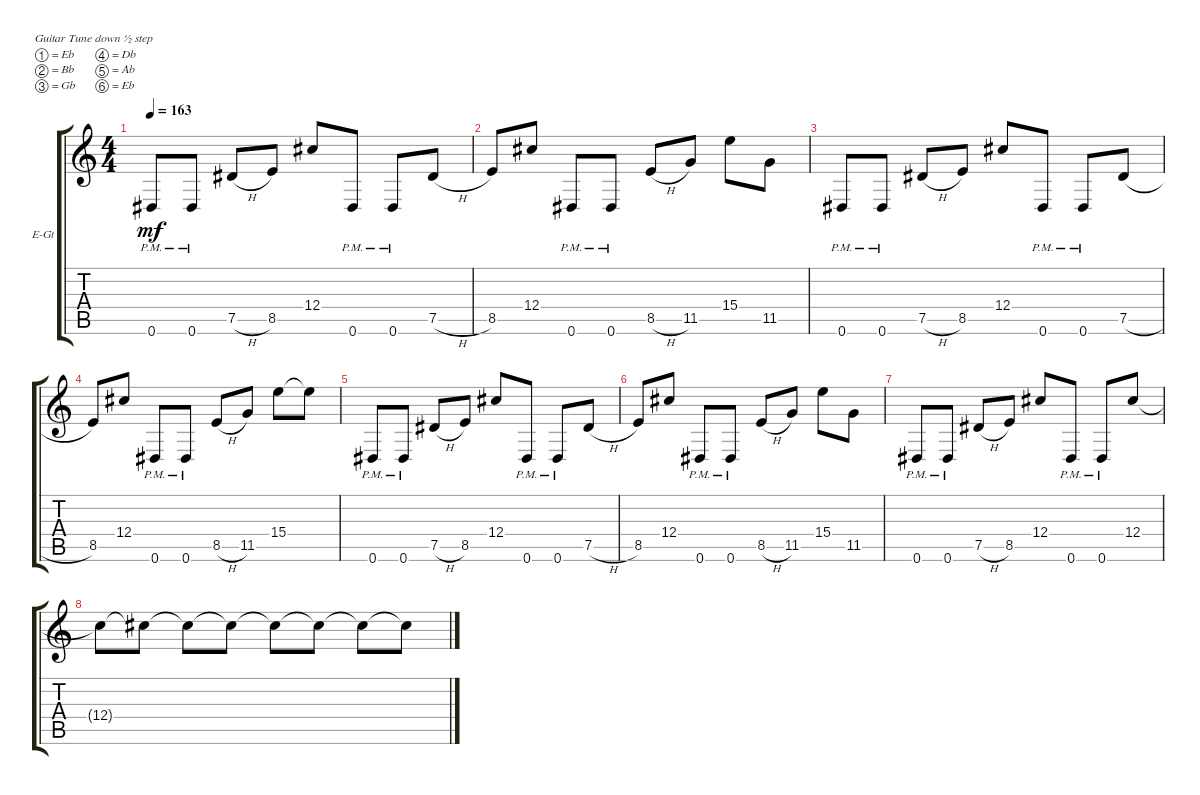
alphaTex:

\bracketExtendMode groupsimilarinstruments
\firstSystemTrackNameOrientation horizontal
\otherSystemsTrackNameOrientation horizontal
\track ("left" "E-Gt") {instrument distortionguitar}
\staff {score tabs}
\tuning (Eb4 Bb3 Gb3 Db3 Ab2 Eb2)
\ts (4 4)
\tempo 163
\clef g2
\ks c
0.6{pm}.8{dy mf} 0.6{pm}.8 7.5{h}.8 8.5.8 12.4.8 0.6{pm}.8 0.6{pm}.8 7.5{h}.8 |
8.5.8 12.4.8 0.6{pm}.8 0.6{pm}.8 8.5{h}.8 11.5.8 15.4.8 11.5.8 |
0.6{pm}.8 0.6{pm}.8 7.5{h}.8 8.5.8 12.4.8 0.6{pm}.8 0.6{pm}.8 7.5{h}.8 |
8.5.8 12.4.8 0.6{pm}.8 0.6{pm}.8 8.5{h}.8 11.5.8 15.4.8 15.4{t}.8 |
0.6{pm}.8 0.6{pm}.8 7.5{h}.8 8.5.8 12.4.8 0.6{pm}.8 0.6{pm}.8 7.5{h}.8 |
8.5.8 12.4.8 0.6{pm}.8 0.6{pm}.8 8.5{h}.8 11.5.8 15.4.8 11.5.8 |
0.6{pm}.8 0.6{pm}.8 7.5{h}.8 8.5.8 12.4.8 0.6{pm}.8 0.6{pm}.8 12.4.8 |
12.4{t}.8 12.4{t}.8 12.4{t}.8 12.4{t}.8 12.4{t}.8 12.4{t}.8 12.4{t}.8 12.4{t}.8
